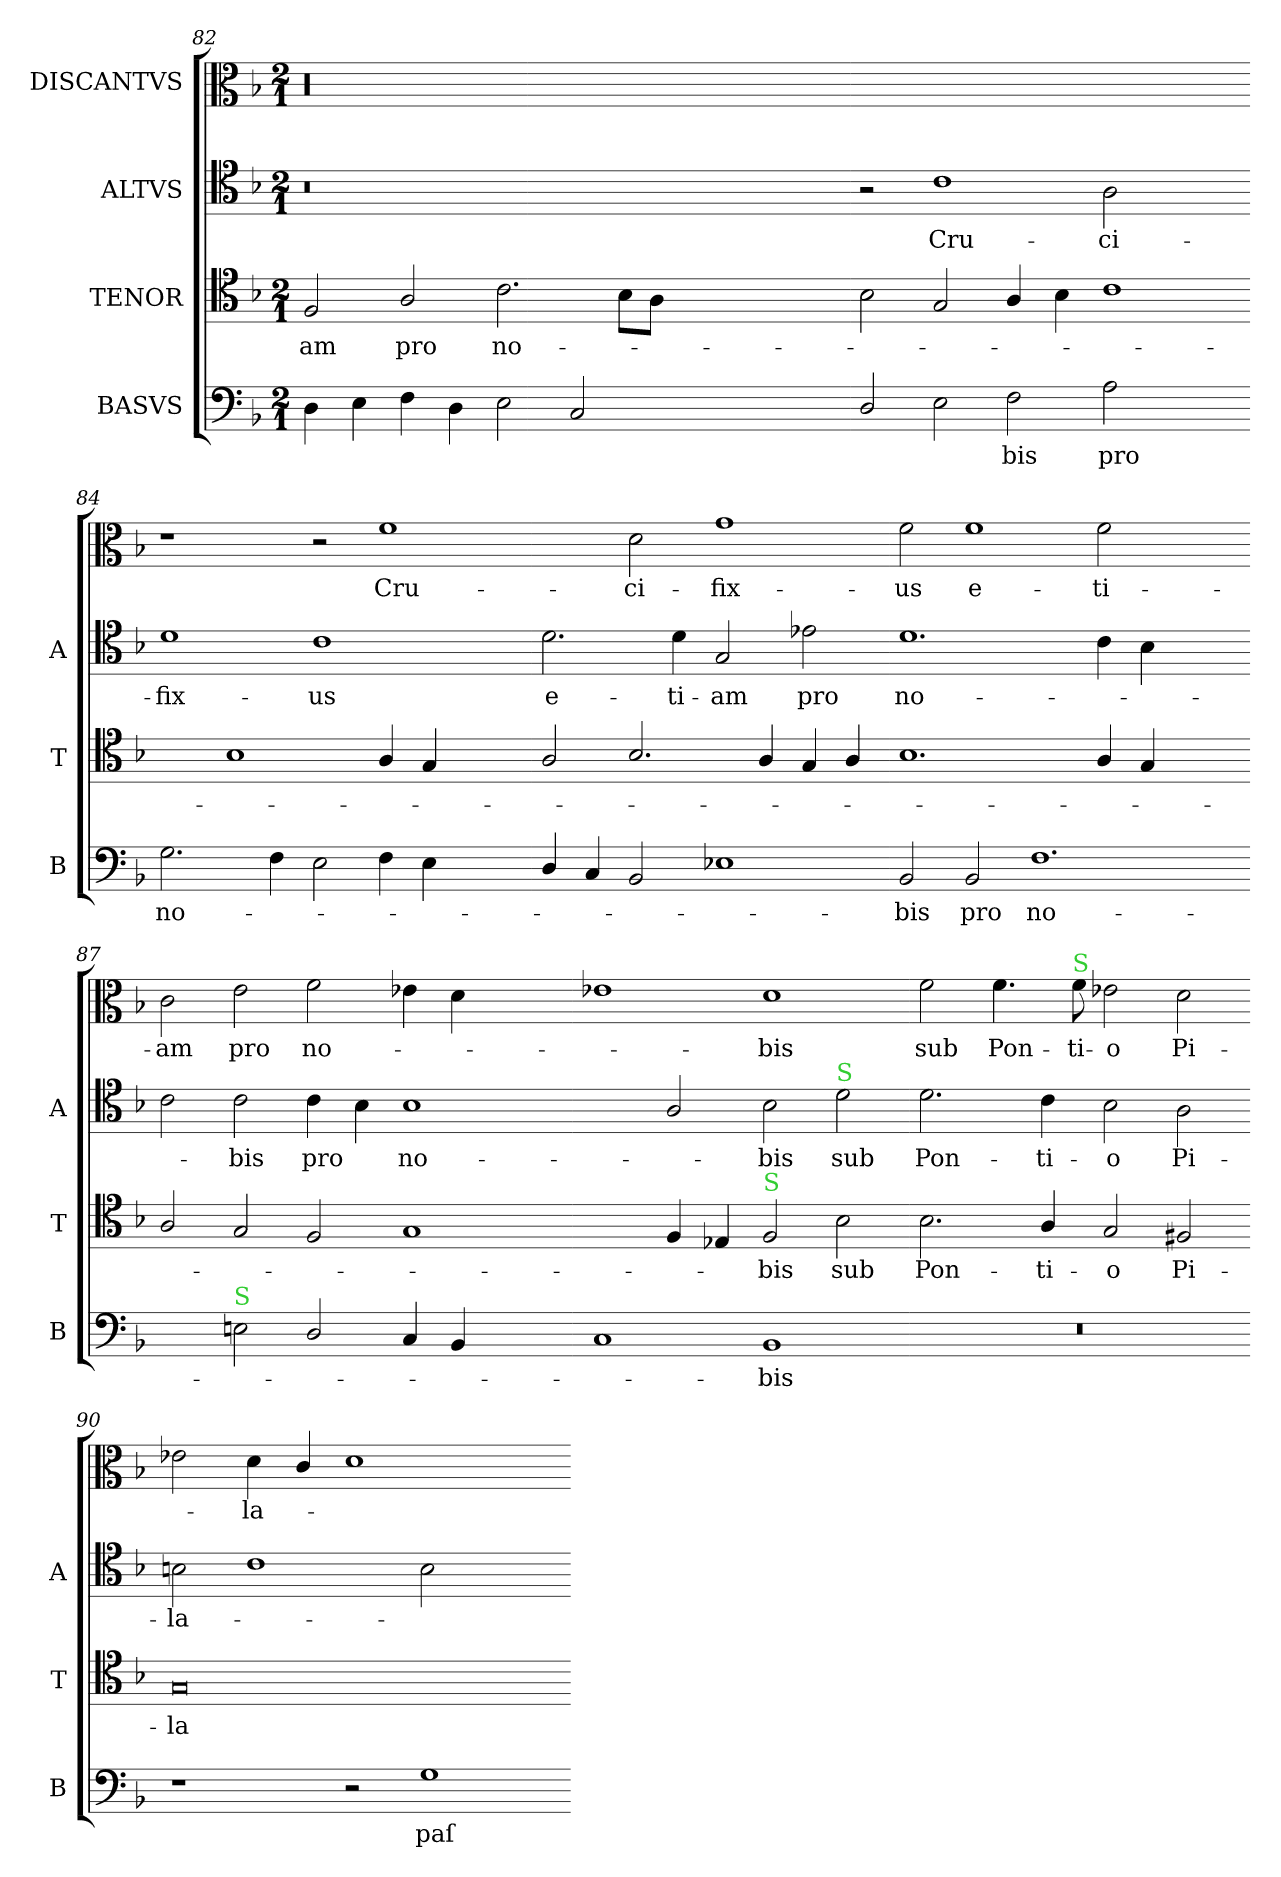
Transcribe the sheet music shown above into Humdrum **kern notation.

**kern	**text	**kern	**text	**kern	**text	**kern	**text
*part4	*part4	*part3	*part3	*part2	*part2	*part1	*part1
*staff4	*staff4	*staff3	*staff3	*staff2	*staff2	*staff1	*staff1
*I"BASVS	*	*I"TENOR	*	*I"ALTVS	*	*I"DISCANTVS	*
*I'B	*	*I'T	*	*I'A	*	*	*
*clefF4	*	*clefC4	*	*clefC4	*	*clefC3	*
*k[b-]	*	*k[b-]	*	*k[b-]	*	*k[b-]	*
*F:ion	*	*F:ion	*	*F:ion	*	*F:ion	*
*M2/1	*	*M2/1	*	*M2/1	*	*M2/1	*
=82	=82	=82	=82	=82	=82	=82	=82
4D\	.	2F/	-am	0r	.	00r	.
4E\	.	.	.	.	.	.	.
4F\	.	2A/	pro	.	.	.	.
4D\	.	.	.	.	.	.	.
2E\	.	2.c\	no-	.	.	.	.
2C/	.	.	.	.	.	.	.
.	.	8B-\L	.	.	.	.	.
.	.	8A\J	.	.	.	.	.
0ryy	.	0ryy	.	0ryy	.	.	.
=83-	=83-	=83-	=83-	=83-	=83-	=83-	=83-
2D/	.	2B-\	.	2r	.	0ryy	.
2E\	.	2G/	.	1c	Cru-	.	.
2F\	-bis	4A/	.	.	.	.	.
.	.	4B-\	.	.	.	.	.
2A\	pro	1c\	.	2A\	-ci-	.	.
2ryy	.	.	.	2ryy	.	2ryy	.
=84-	=84-	=84-	=84-	=84-	=84-	=84-	=84-
2.G\	no-	2ryy	.	1d	-fix-	1r	.
.	.	1B-	.	.	.	.	.
4F\	.	.	.	.	.	.	.
2E\	.	.	.	1c	-us	2r	.
4F\	.	4A/	.	.	.	1f\	Cru-
4E\	.	4G/	.	.	.	.	.
2ryy	.	2ryy	.	2ryy	.	.	.
=85-	=85-	=85-	=85-	=85-	=85-	=85-	=85-
4D/	.	2A/	.	2.d\	e-	2ryy	.
4C/	.	.	.	.	.	.	.
2BB-/	.	2.B-/	.	.	.	2d\	-ci-
.	.	.	.	4d\	-ti-	.	.
1E-X	.	.	.	2G/	-am	1g	-fix-
.	.	4A/	.	.	.	.	.
.	.	4G/	.	2e-X\	pro	.	.
.	.	4A/	.	.	.	.	.
=86-	=86-	=86-	=86-	=86-	=86-	=86-	=86-
2BB-/	-bis	1.B-	.	1.d	no-	2f\	-us
2BB-/	pro	.	.	.	.	1f	e-
1.F	no-	.	.	.	.	.	.
.	.	4A/	.	4c\	.	2f\	-ti-
.	.	4G/	.	4B-\	.	.	.
.	.	2ryy	.	2ryy	.	2ryy	.
=87-	=87-	=87-	=87-	=87-	=87-	=87-	=87-
2ryy	.	2A/	.	2c\	.	2c\	-am
!LO:TX:a:color=limegreen:t=S	!	!	!	!	!	!	!
2En\	.	2G/	.	2c\	-bis	2e\	pro
2D/	.	2F/	.	4c\	pro	2f\	no-
.	.	.	.	4B-\	.	.	.
4C/	.	1G/	.	1B-\	no-	4e-X\	.
4BB-/	.	.	.	.	.	4d\	.
2ryy	.	.	.	.	.	2ryy	.
=88-	=88-	=88-	=88-	=88-	=88-	=88-	=88-
1C	.	2ryy	.	2ryy	.	1e-X	.
.	.	4F/	.	2A/	.	.	.
.	.	4E-X/	.	.	.	.	.
!	!	!LO:TX:a:color=limegreen:t=S	!	!	!	!	!
1BB-	-bis	2F/	-bis	2B-\	-bis	1d	-bis
!	!	!	!	!LO:TX:a:color=limegreen:t=S	!	!	!
.	.	2B-\	sub	2d\	sub	.	.
=89-	=89-	=89-	=89-	=89-	=89-	=89-	=89-
0r	.	2.B-\	Pon-	2.d\	Pon-	2f\	sub
.	.	.	.	.	.	4.f\	Pon-
.	.	4A/	-ti-	4c\	-ti-	.	.
!	!	!	!	!	!	!LO:TX:a:color=limegreen:t=S	!
.	.	.	.	.	.	8f\	-ti-
.	.	2G/	-o	2B-\	-o	2e-X\	-o
.	.	2F#X/	Pi-	2A\	Pi-	2d\	Pi-
=90-	=90-	=90-	=90-	=90-	=90-	=90-	=90-
1r	.	0G	-la-	2Bn\	-la-	2e-X\	.
.	.	.	.	1c	.	4d\	-la-
.	.	.	.	.	.	4c/	.
2r	.	.	.	.	.	1d	.
1G\	paſ-	.	.	2B\	.	.	.
.	.	2ryy	.	2ryy	.	2ryy	.
=-	=-	=-	=-	=-	=-	=-	=-
*-	*-	*-	*-	*-	*-	*-	*-
